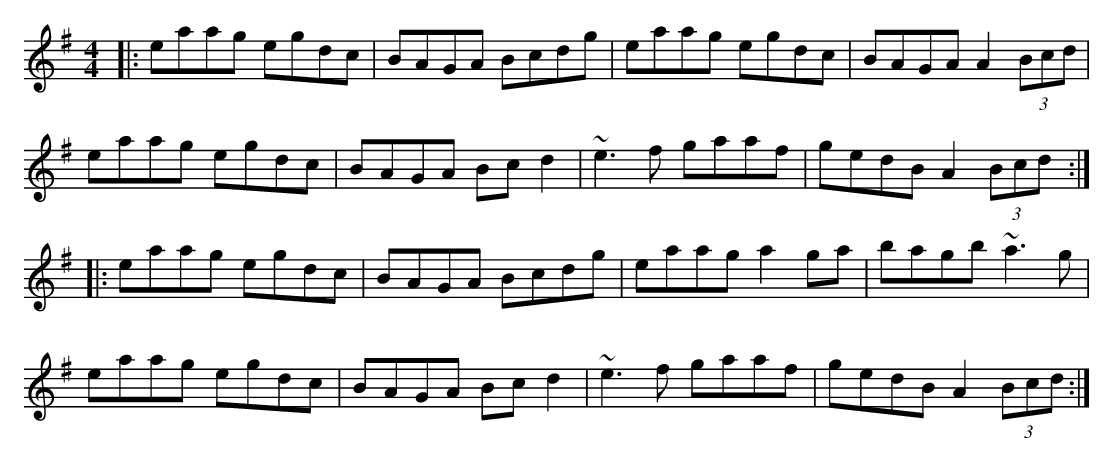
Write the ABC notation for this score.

X:1
M:4/4
K:Ador
|:eaag egdc|BAGA Bcdg|eaag egdc|BAGA A2 (3Bcd|
eaag egdc|BAGA Bcd2|~e3f gaaf|gedB A2 (3Bcd:|
|:eaag egdc|BAGA Bcdg|eaag a2ga|bagb ~a3g|
eaag egdc|BAGA Bcd2|~e3f gaaf|gedB A2 (3Bcd:|
